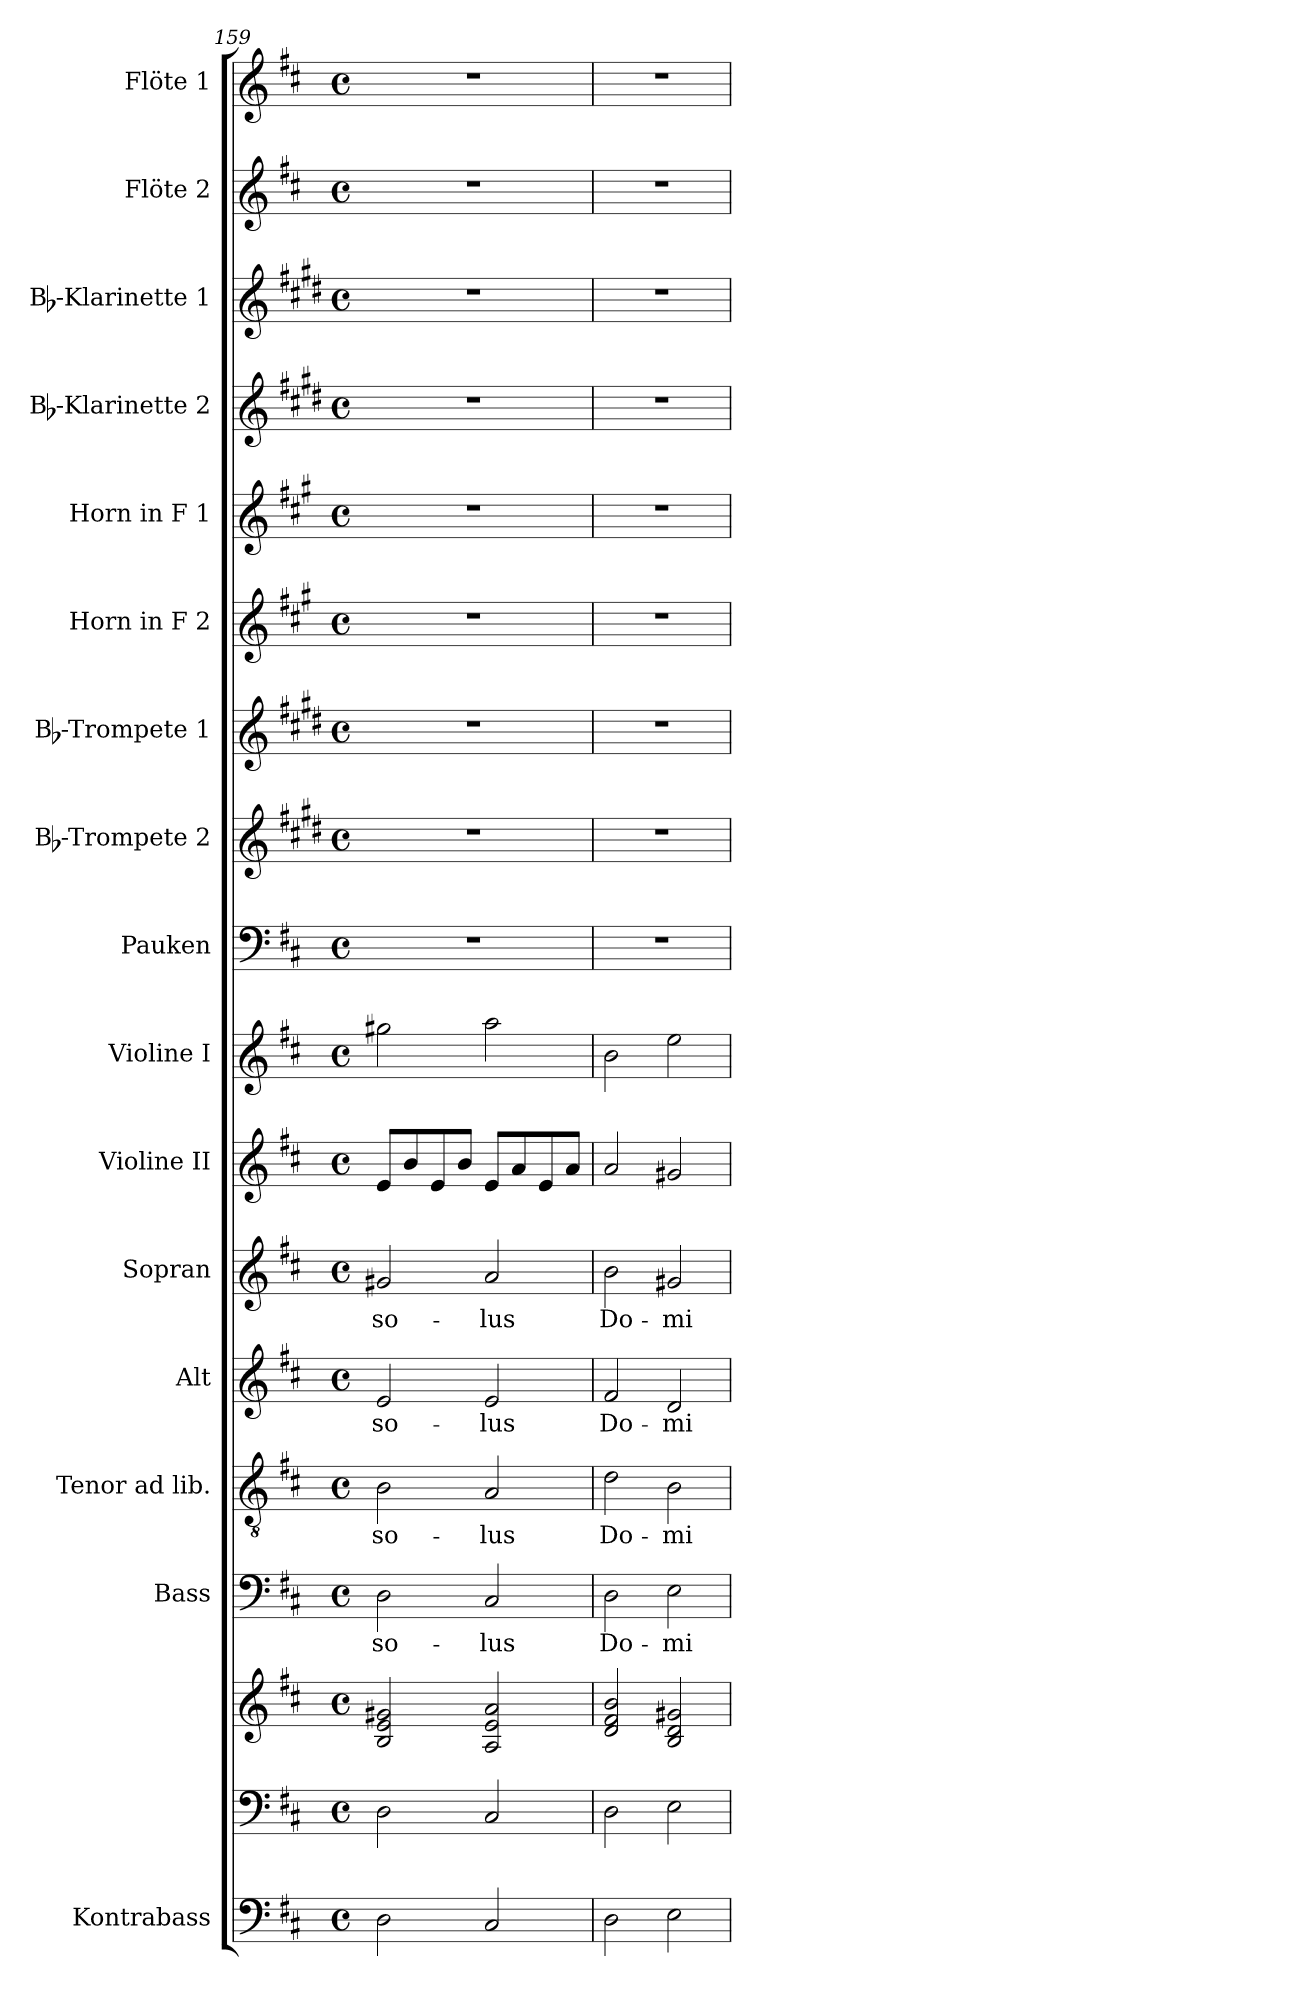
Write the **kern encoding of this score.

**kern	**kern	**kern	**kern	**text	**kern	**text	**kern	**text	**kern	**text	**kern	**kern	**kern	**kern	**kern	**kern	**kern	**kern	**kern	**kern	**kern
*part17	*part16	*part16	*part15	*part15	*part14	*part14	*part13	*part13	*part12	*part12	*part11	*part10	*part9	*part8	*part7	*part6	*part5	*part4	*part3	*part2	*part1
*staff18	*staff17	*staff16	*staff15	*staff15	*staff14	*staff14	*staff13	*staff13	*staff12	*staff12	*staff11	*staff10	*staff9	*staff8	*staff7	*staff6	*staff5	*staff4	*staff3	*staff2	*staff1
*I"Kontrabass	*	*	*I"Bass	*	*I"Tenor ad lib.	*	*I"Alt	*	*I"Sopran	*	*I"Violine II	*I"Violine I	*I"Pauken	*I"Bb-Trompete 2	*I"Bb-Trompete 1	*I"Horn in F 2	*I"Horn in F 1	*I"Bb-Klarinette 2	*I"Bb-Klarinette 1	*I"Flöte 2	*I"Flöte 1
*I'Kb.	*	*	*I'B.	*	*I'T.	*	*I'A.	*	*I'S.	*	*I'Vl. II	*I'Vl. I	*I'Pk.	*I'Bb Trp. 2	*I'Bb Trp. 1	*	*	*I'Bb Kl. 2	*I'Bb Kl. 1	*I'Fl. 2	*I'Fl. 1
*clefF4	*clefF4	*clefG2	*clefF4	*	*clefGv2	*	*clefG2	*	*clefG2	*	*clefG2	*clefG2	*clefF4	*clefG2	*clefG2	*clefG2	*clefG2	*clefG2	*clefG2	*clefG2	*clefG2
*ITrd7c12	*	*	*	*	*	*	*	*	*	*	*	*	*	*ITrd1c2	*ITrd1c2	*ITrd4c7	*ITrd4c7	*ITrd1c2	*ITrd1c2	*	*
*k[f#c#]	*k[f#c#]	*k[f#c#]	*k[f#c#]	*	*k[f#c#]	*	*k[f#c#]	*	*k[f#c#]	*	*k[f#c#]	*k[f#c#]	*k[f#c#]	*k[f#c#]	*k[f#c#]	*k[f#c#]	*k[f#c#]	*k[f#c#]	*k[f#c#]	*k[f#c#]	*k[f#c#]
*D:	*D:	*D:	*D:	*	*D:	*	*D:	*	*D:	*	*D:	*D:	*D:	*D:	*D:	*D:	*D:	*D:	*D:	*D:	*D:
*M4/4	*M4/4	*M4/4	*M4/4	*	*M4/4	*	*M4/4	*	*M4/4	*	*M4/4	*M4/4	*M4/4	*M4/4	*M4/4	*M4/4	*M4/4	*M4/4	*M4/4	*M4/4	*M4/4
*met(c)	*met(c)	*met(c)	*met(c)	*	*met(c)	*	*met(c)	*	*met(c)	*	*met(c)	*met(c)	*met(c)	*met(c)	*met(c)	*met(c)	*met(c)	*met(c)	*met(c)	*met(c)	*met(c)
=159	=159	=159	=159	=159	=159	=159	=159	=159	=159	=159	=159	=159	=159	=159	=159	=159	=159	=159	=159	=159	=159
!	!	!	!	!LO:LY:b	!	!LO:LY:b	!	!LO:LY:b	!	!LO:LY:b	!	!	!	!	!	!	!	!	!	!	!
2DD\	2D\	2B/ 2e/ 2g#X/	2D\	so-	2B\	so-	2e/	so-	2g#X/	so-	8e/L	2gg#X\	1r	1r	1r	1r	1r	1r	1r	1r	1r
.	.	.	.	.	.	.	.	.	.	.	8b/	.	.	.	.	.	.	.	.	.	.
.	.	.	.	.	.	.	.	.	.	.	8e/	.	.	.	.	.	.	.	.	.	.
.	.	.	.	.	.	.	.	.	.	.	8b/J	.	.	.	.	.	.	.	.	.	.
!	!	!	!	!LO:LY:b	!	!LO:LY:b	!	!LO:LY:b	!	!LO:LY:b	!	!	!	!	!	!	!	!	!	!	!
2CC#/	2C#/	2A/ 2e/ 2a/	2C#/	-lus	2A/	-lus	2e/	-lus	2a/	-lus	8e/L	2aa\	.	.	.	.	.	.	.	.	.
.	.	.	.	.	.	.	.	.	.	.	8a/	.	.	.	.	.	.	.	.	.	.
.	.	.	.	.	.	.	.	.	.	.	8e/	.	.	.	.	.	.	.	.	.	.
.	.	.	.	.	.	.	.	.	.	.	8a/J	.	.	.	.	.	.	.	.	.	.
=160	=160	=160	=160	=160	=160	=160	=160	=160	=160	=160	=160	=160	=160	=160	=160	=160	=160	=160	=160	=160	=160
!	!	!	!	!LO:LY:b	!	!LO:LY:b	!	!LO:LY:b	!	!LO:LY:b	!	!	!	!	!	!	!	!	!	!	!
2DD\	2D\	2d/ 2f#/ 2b/	2D\	Do-	2d\	Do-	2f#/	Do-	2b\	Do-	2a/	2b\	1r	1r	1r	1r	1r	1r	1r	1r	1r
!	!	!	!	!LO:LY:b	!	!LO:LY:b	!	!LO:LY:b	!	!LO:LY:b	!	!	!	!	!	!	!	!	!	!	!
2EE\	2E\	2B/ 2d/ 2g#X/	2E\	-mi-	2B\	-mi-	2d/	-mi-	2g#X/	-mi-	2g#X/	2ee\	.	.	.	.	.	.	.	.	.
=	=	=	=	=	=	=	=	=	=	=	=	=	=	=	=	=	=	=	=	=	=
*-	*-	*-	*-	*-	*-	*-	*-	*-	*-	*-	*-	*-	*-	*-	*-	*-	*-	*-	*-	*-	*-
